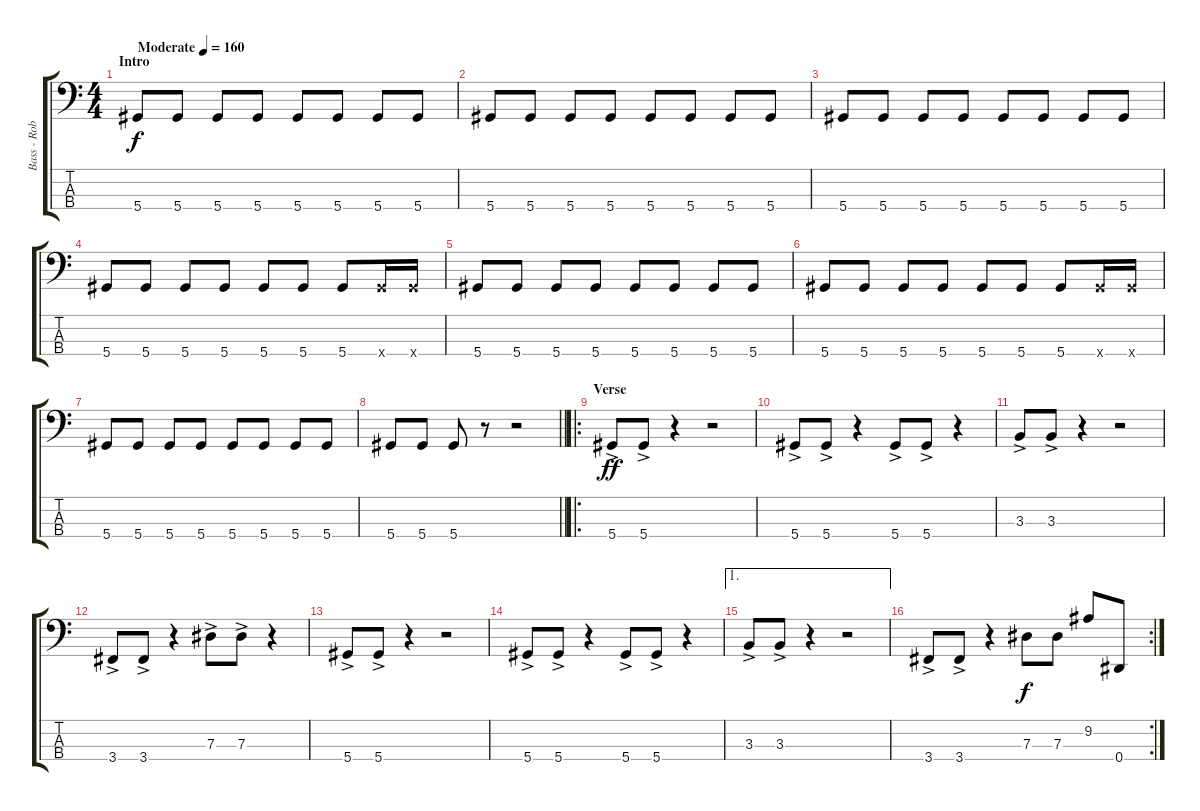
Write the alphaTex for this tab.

\track ("Bass - Rob" "Bass - Rob") {instrument electricbassfinger}
\staff {score tabs}
\tuning (Gb2 Db2 Ab1 Eb1) {hide}
\ts (4 4)
\section ("" "Intro")
\tempo (160 "Moderate")
\clef f4
\ks c
5.4.8{dy f instrument electricbassfinger} 5.4.8 5.4.8 5.4.8 5.4.8 5.4.8 5.4.8 5.4.8 |
5.4.8 5.4.8 5.4.8 5.4.8 5.4.8 5.4.8 5.4.8 5.4.8 |
5.4.8 5.4.8 5.4.8 5.4.8 5.4.8 5.4.8 5.4.8 5.4.8 |
5.4.8 5.4.8 5.4.8 5.4.8 5.4.8 5.4.8 5.4.8 5.4{x}.16 5.4{x}.16 |
5.4.8 5.4.8 5.4.8 5.4.8 5.4.8 5.4.8 5.4.8 5.4.8 |
5.4.8 5.4.8 5.4.8 5.4.8 5.4.8 5.4.8 5.4.8 5.4{x}.16 5.4{x}.16 |
5.4.8 5.4.8 5.4.8 5.4.8 5.4.8 5.4.8 5.4.8 5.4.8 |
\barLineRight lightlight
5.4.8 5.4.8 5.4.8 r.8 r.2 |
\ro
\section ("" "Verse")
5.4{ac}.8{dy ff} 5.4{ac}.8 r.4 r.2 |
5.4{ac}.8 5.4{ac}.8 r.4 5.4{ac}.8 5.4{ac}.8 r.4 |
3.3{ac}.8 3.3{ac}.8 r.4 r.2 |
3.4{ac}.8 3.4{ac}.8 r.4 7.3{ac}.8 7.3{ac}.8 r.4 |
5.4{ac}.8 5.4{ac}.8 r.4 r.2 |
5.4{ac}.8 5.4{ac}.8 r.4 5.4{ac}.8 5.4{ac}.8 r.4 |
\ae 1
3.3{ac}.8 3.3{ac}.8 r.4 r.2 |
\rc 2
3.4{ac}.8 3.4{ac}.8 r.4 7.3.8{dy f} 7.3.8 9.2.8 0.4.8
